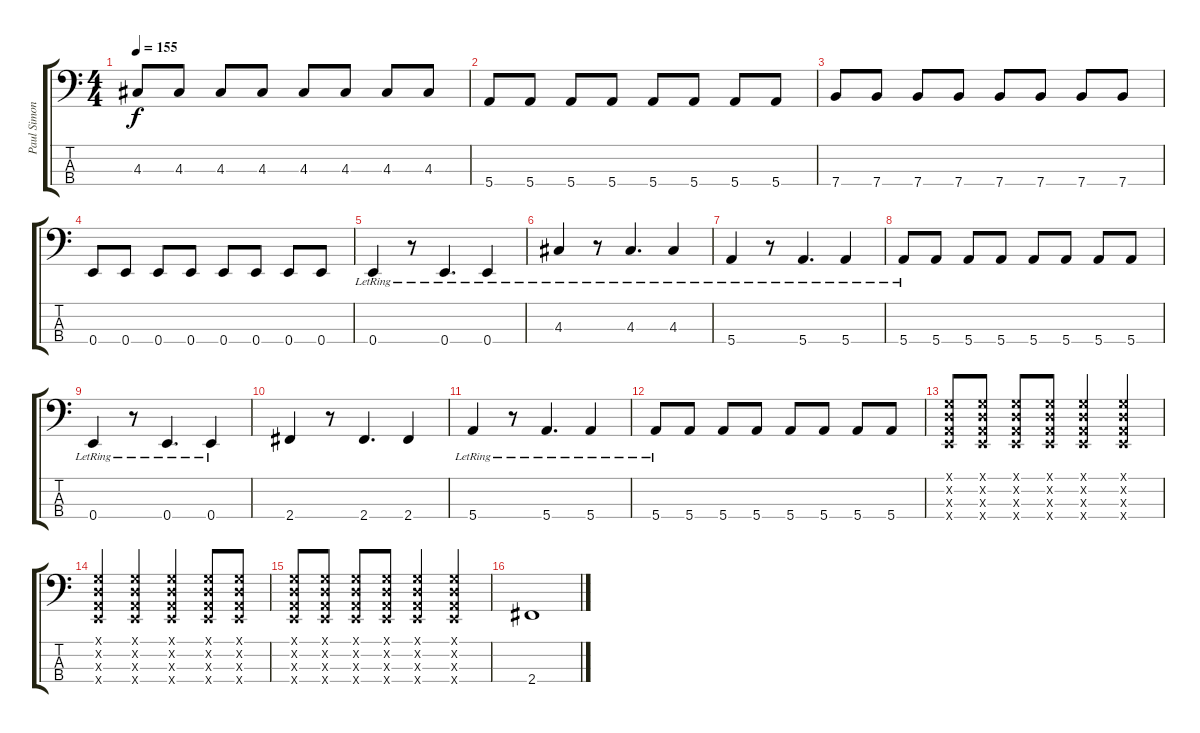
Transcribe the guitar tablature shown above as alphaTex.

\track ("Paul Simonon - Bass" "Paul Simon") {instrument electricbasspick}
\staff {score tabs}
\tuning (G2 D2 A1 E1) {hide}
\ts (4 4)
\tempo 155
\clef f4
\ks c
4.3.8{dy f} 4.3.8 4.3.8 4.3.8 4.3.8 4.3.8 4.3.8 4.3.8 |
5.4.8 5.4.8 5.4.8 5.4.8 5.4.8 5.4.8 5.4.8 5.4.8 |
7.4.8 7.4.8 7.4.8 7.4.8 7.4.8 7.4.8 7.4.8 7.4.8 |
0.4.8 0.4.8 0.4.8 0.4.8 0.4.8 0.4.8 0.4.8 0.4.8 |
0.4{lr}.4{volume 11} r.8 0.4{lr}.4{d} 0.4{lr}.4 |
4.3{lr}.4 r.8 4.3{lr}.4{d} 4.3{lr}.4 |
5.4{lr}.4 r.8 5.4{lr}.4{d} 5.4{lr}.4 |
5.4{lr}.8 5.4.8 5.4.8 5.4.8 5.4.8 5.4.8 5.4.8 5.4.8 |
0.4{lr}.4{volume 11} r.8 0.4{lr}.4{d} 0.4{lr}.4 |
2.4.4 r.8 2.4.4{d} 2.4.4 |
5.4{lr}.4 r.8 5.4{lr}.4{d} 5.4{lr}.4 |
5.4{lr}.8 5.4.8 5.4.8 5.4.8 5.4.8 5.4.8 5.4.8 5.4.8 |
(0.1{x} 0.2{x} 0.3{x} 0.4{x}).8 (0.1{x} 0.2{x} 0.3{x} 0.4{x}).8 (0.1{x} 0.2{x} 0.3{x} 0.4{x}).8 (0.1{x} 0.2{x} 0.3{x} 0.4{x}).8 (0.1{x} 0.2{x} 0.3{x} 0.4{x}).4 (0.1{x} 0.2{x} 0.3{x} 0.4{x}).4 |
(0.1{x} 0.2{x} 0.3{x} 0.4{x}).4 (0.1{x} 0.2{x} 0.3{x} 0.4{x}).4 (0.1{x} 0.2{x} 0.3{x} 0.4{x}).4 (0.1{x} 0.2{x} 0.3{x} 0.4{x}).8 (0.1{x} 0.2{x} 0.3{x} 0.4{x}).8 |
(0.1{x} 0.2{x} 0.3{x} 0.4{x}).8 (0.1{x} 0.2{x} 0.3{x} 0.4{x}).8 (0.1{x} 0.2{x} 0.3{x} 0.4{x}).8 (0.1{x} 0.2{x} 0.3{x} 0.4{x}).8 (0.1{x} 0.2{x} 0.3{x} 0.4{x}).4 (0.1{x} 0.2{x} 0.3{x} 0.4{x}).4 |
2.4.1
